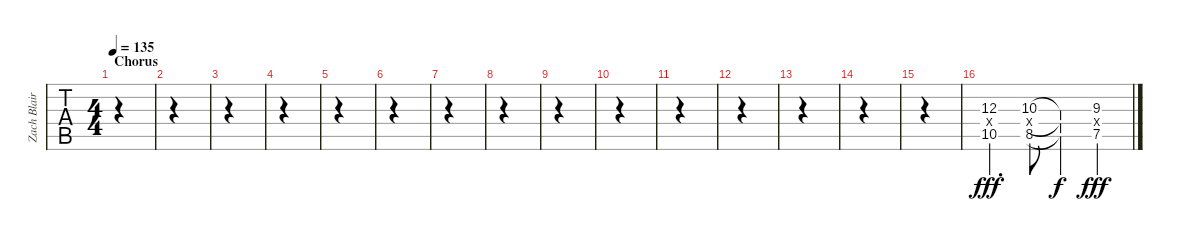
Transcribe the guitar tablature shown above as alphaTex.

\track ("Zach Blair - Guitar Two" "Zach Blair") {instrument distortionguitar}
\staff {tabs}
\tuning (Eb4 Bb3 Gb3 Db3 Ab2 Eb2) {hide}
\ts (4 4)
\section ("" "Chorus")
\tempo 135
\clef g2
\ks c
|
|
|
|
|
|
|
|
|
|
|
|
|
|
|
(12.3 10.4{x} 10.5).4{d dy fff} (10.3 8.4{x} 8.5).8 (10.3{t} 8.4{t} 8.5{t}).4{dy f} (9.3 7.4{x} 7.5).4{dy fff}
